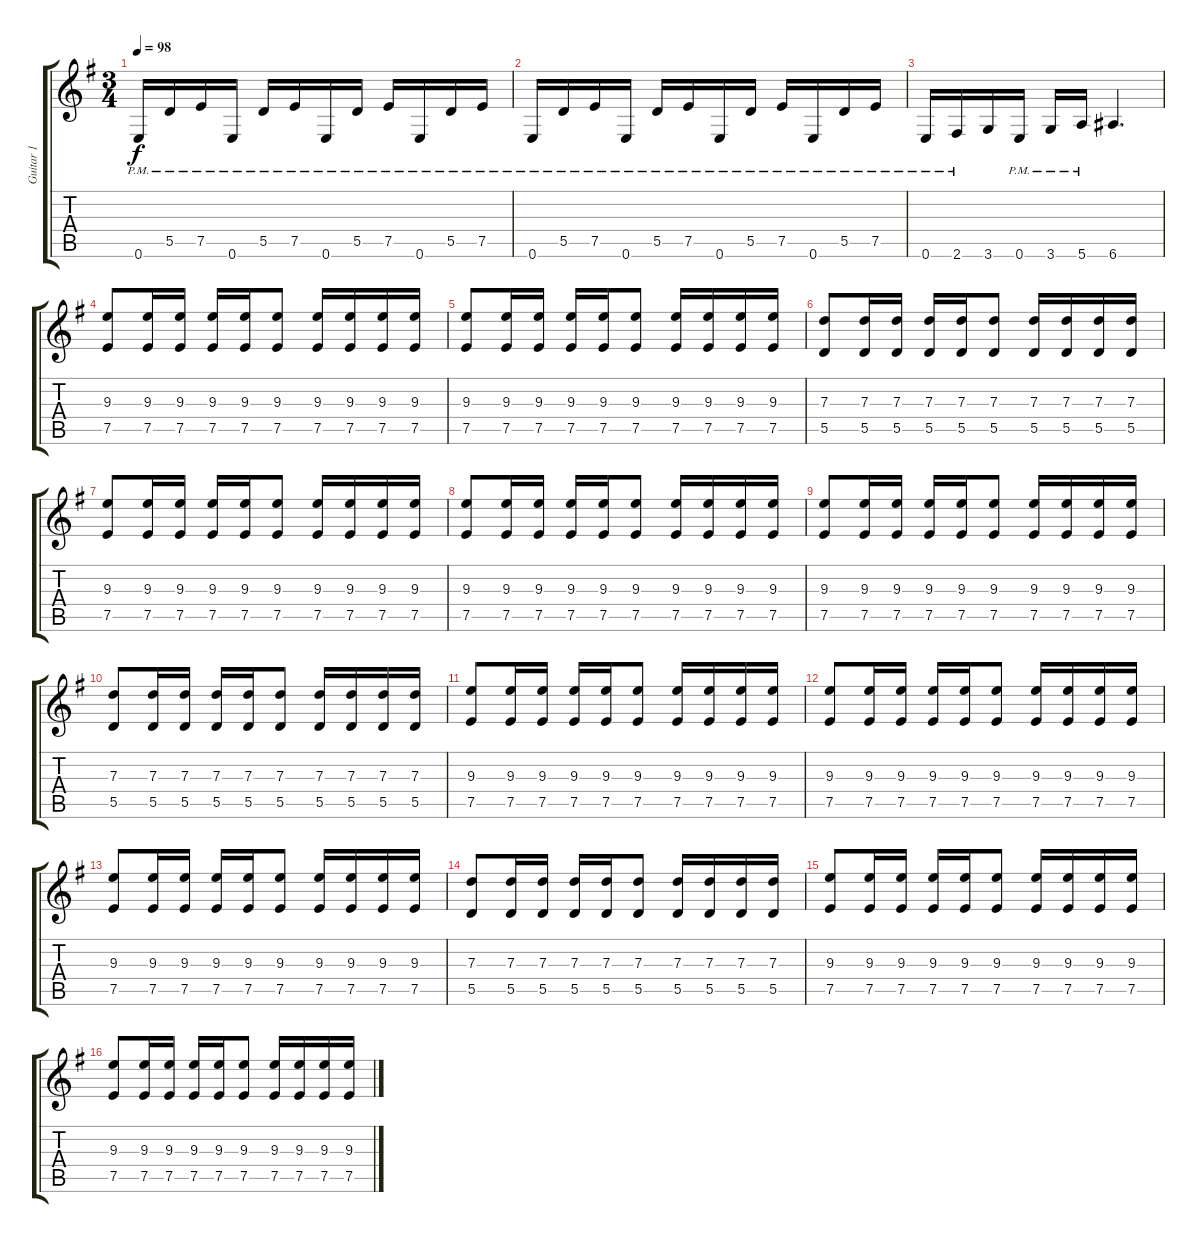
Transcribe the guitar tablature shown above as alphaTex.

\track ("Guitar 1" "Guitar 1") {instrument distortionguitar}
\staff {score tabs}
\tuning (E4 B3 G3 D3 A2 E2) {hide}
\ts (3 4)
\tempo 98
\clef g2
\ks eminor
0.6{pm}.16{dy f} 5.5{pm}.16 7.5{pm}.16 0.6{pm}.16 5.5{pm}.16 7.5{pm}.16 0.6{pm}.16 5.5{pm}.16 7.5{pm}.16 0.6{pm}.16 5.5{pm}.16 7.5{pm}.16 |
0.6{pm}.16 5.5{pm}.16 7.5{pm}.16 0.6{pm}.16 5.5{pm}.16 7.5{pm}.16 0.6{pm}.16 5.5{pm}.16 7.5{pm}.16 0.6{pm}.16 5.5{pm}.16 7.5{pm}.16 |
0.6{pm}.16 2.6{pm}.16 3.6.16 0.6{pm}.16 3.6{pm}.16 5.6{pm}.16 6.6.4{d} |
(9.3 7.5).8{volume 14} (9.3 7.5).16 (9.3 7.5).16 (9.3 7.5).16 (9.3 7.5).16 (9.3 7.5).8{volume 14} (9.3 7.5).16 (9.3 7.5).16 (9.3 7.5).16 (9.3 7.5).16 |
(9.3 7.5).8{volume 14} (9.3 7.5).16 (9.3 7.5).16 (9.3 7.5).16 (9.3 7.5).16 (9.3 7.5).8{volume 14} (9.3 7.5).16 (9.3 7.5).16 (9.3 7.5).16 (9.3 7.5).16 |
(7.3 5.5).8 (7.3 5.5).16 (7.3 5.5).16 (7.3 5.5).16 (7.3 5.5).16 (7.3 5.5).8 (7.3 5.5).16 (7.3 5.5).16 (7.3 5.5).16 (7.3 5.5).16 |
(9.3 7.5).8 (9.3 7.5).16 (9.3 7.5).16 (9.3 7.5).16 (9.3 7.5).16 (9.3 7.5).8 (9.3 7.5).16 (9.3 7.5).16 (9.3 7.5).16 (9.3 7.5).16 |
(9.3 7.5).8{volume 14} (9.3 7.5).16 (9.3 7.5).16 (9.3 7.5).16 (9.3 7.5).16 (9.3 7.5).8{volume 14} (9.3 7.5).16 (9.3 7.5).16 (9.3 7.5).16 (9.3 7.5).16 |
(9.3 7.5).8{volume 14} (9.3 7.5).16 (9.3 7.5).16 (9.3 7.5).16 (9.3 7.5).16 (9.3 7.5).8{volume 14} (9.3 7.5).16 (9.3 7.5).16 (9.3 7.5).16 (9.3 7.5).16 |
(7.3 5.5).8 (7.3 5.5).16 (7.3 5.5).16 (7.3 5.5).16 (7.3 5.5).16 (7.3 5.5).8 (7.3 5.5).16 (7.3 5.5).16 (7.3 5.5).16 (7.3 5.5).16 |
(9.3 7.5).8 (9.3 7.5).16 (9.3 7.5).16 (9.3 7.5).16 (9.3 7.5).16 (9.3 7.5).8 (9.3 7.5).16 (9.3 7.5).16 (9.3 7.5).16 (9.3 7.5).16 |
(9.3 7.5).8{volume 14} (9.3 7.5).16 (9.3 7.5).16 (9.3 7.5).16 (9.3 7.5).16 (9.3 7.5).8{volume 14} (9.3 7.5).16 (9.3 7.5).16 (9.3 7.5).16 (9.3 7.5).16 |
(9.3 7.5).8{volume 14} (9.3 7.5).16 (9.3 7.5).16 (9.3 7.5).16 (9.3 7.5).16 (9.3 7.5).8{volume 14} (9.3 7.5).16 (9.3 7.5).16 (9.3 7.5).16 (9.3 7.5).16 |
(7.3 5.5).8 (7.3 5.5).16 (7.3 5.5).16 (7.3 5.5).16 (7.3 5.5).16 (7.3 5.5).8 (7.3 5.5).16 (7.3 5.5).16 (7.3 5.5).16 (7.3 5.5).16 |
(9.3 7.5).8 (9.3 7.5).16 (9.3 7.5).16 (9.3 7.5).16 (9.3 7.5).16 (9.3 7.5).8 (9.3 7.5).16 (9.3 7.5).16 (9.3 7.5).16 (9.3 7.5).16 |
(9.3 7.5).8{volume 14} (9.3 7.5).16 (9.3 7.5).16 (9.3 7.5).16 (9.3 7.5).16 (9.3 7.5).8{volume 14} (9.3 7.5).16 (9.3 7.5).16 (9.3 7.5).16 (9.3 7.5).16
